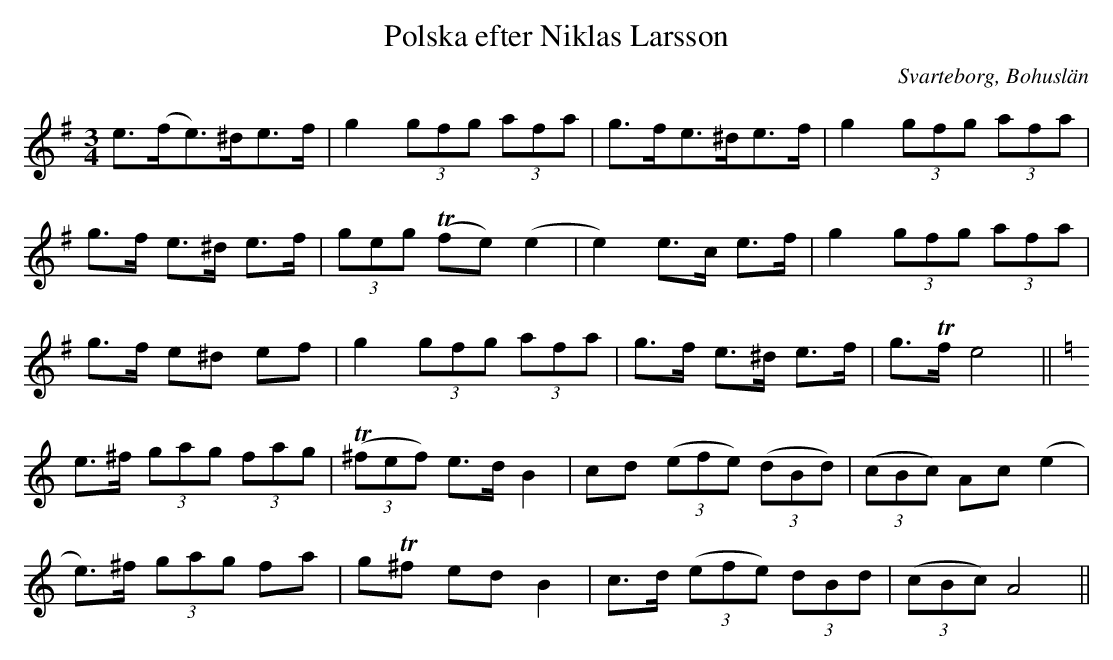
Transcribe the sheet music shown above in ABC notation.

X:1
T:Polska efter Niklas Larsson
O:Svarteborg, Bohuslän
M:3/4
L:1/8
K:Em
e>(fe)>^de>f|g2 (3gfg (3afa|g>fe>^de>f|g2 (3gfg (3afa|
g>f e>^d e>f|(3geg (Tfe) (e2|e2) e>c e>f|g2 (3gfg (3afa|
g>f e^d ef|g2 (3gfg (3afa|g>f e>^d e>f|g>Tf e4||
[K: Am]e>^f (3gag (3fag|((3T^fef) e>d B2|cd ((3efe) ((3dBd)|((3cBc) Ac (e2|
e)>^f (3gag fa|gT^f ed B2|c>d ((3efe) (3dBd|((3cBc) A4||
